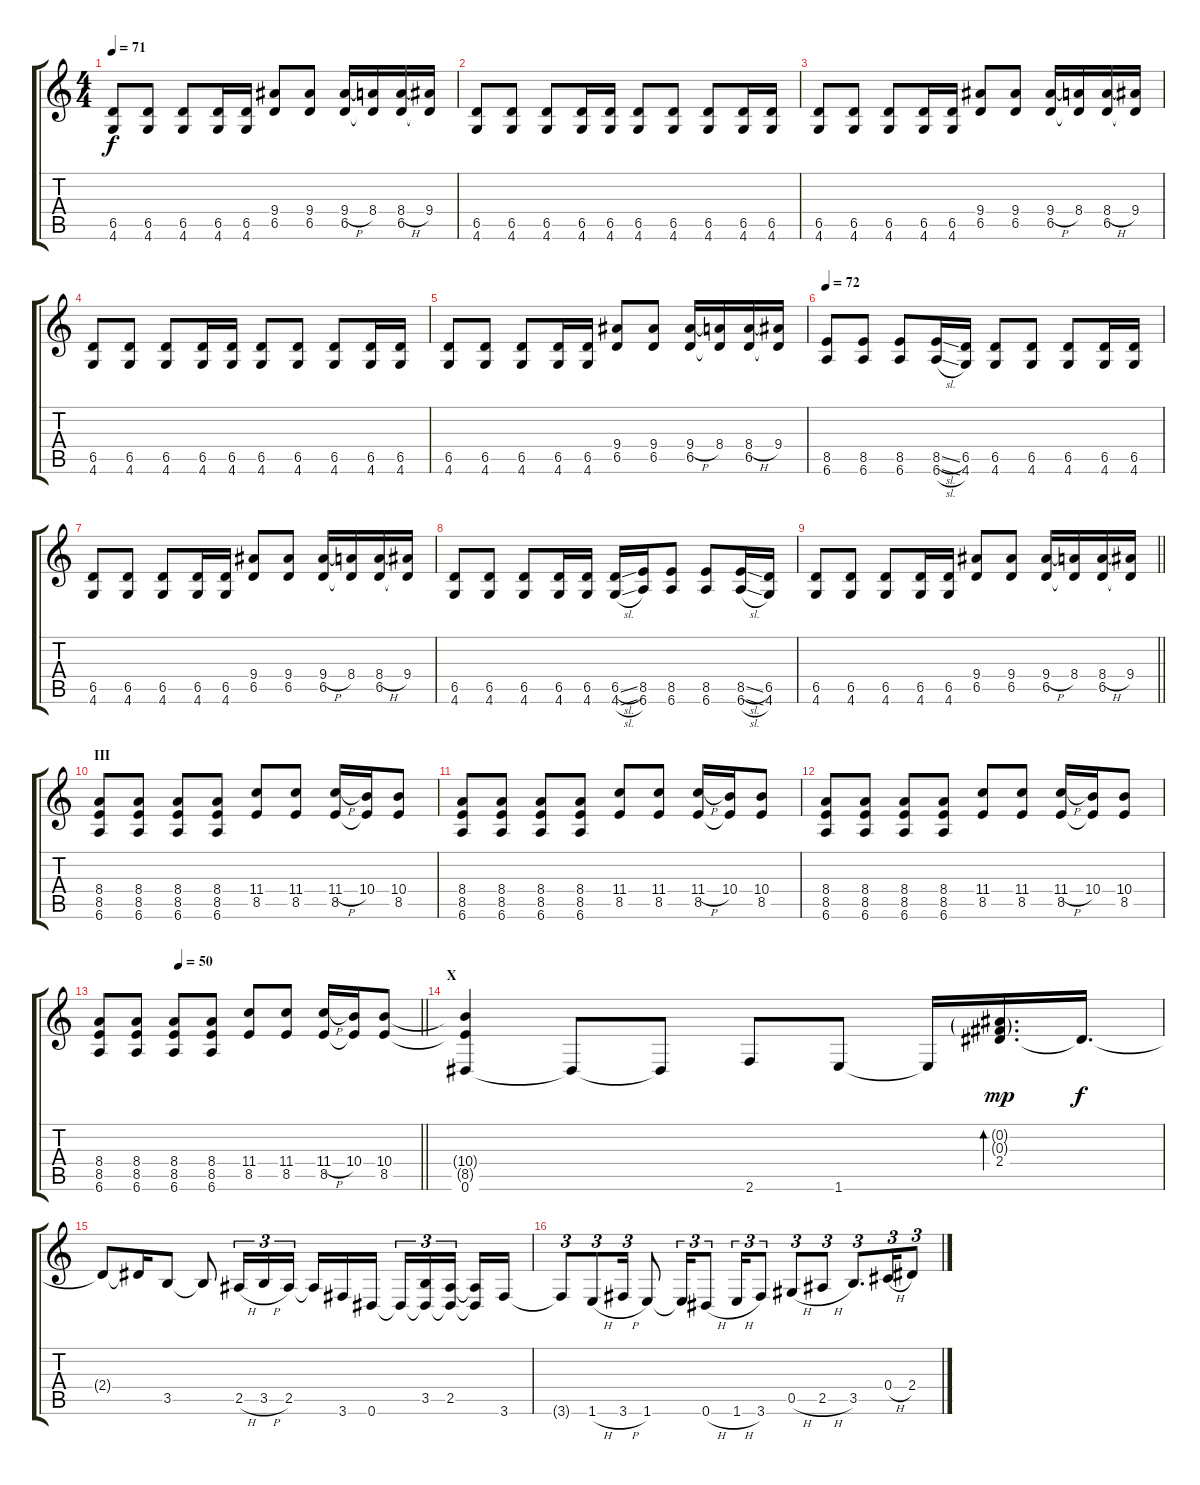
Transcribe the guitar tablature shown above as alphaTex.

\track "" {instrument overdrivenguitar}
\staff {score tabs}
\tuning (Eb4 Bb3 Gb3 Db3 Ab2 Eb2) {hide}
\ts (4 4)
\tempo 71
\clef g2
\ks c
(6.5 4.6).8{dy f} (6.5 4.6).8 (6.5 4.6).8 (6.5 4.6).16 (6.5 4.6).16 (9.4 6.5).8 (9.4 6.5).8 (9.4{h} 6.5).16 (8.4 6.5{t}).16 (8.4{h} 6.5).16 (9.4 6.5{t}).16 |
(6.5 4.6).8 (6.5 4.6).8 (6.5 4.6).8 (6.5 4.6).16 (6.5 4.6).16 (6.5 4.6).8 (6.5 4.6).8 (6.5 4.6).8 (6.5 4.6).16 (6.5 4.6).16 |
(6.5 4.6).8 (6.5 4.6).8 (6.5 4.6).8 (6.5 4.6).16 (6.5 4.6).16 (9.4 6.5).8 (9.4 6.5).8 (9.4{h} 6.5).16 (8.4 6.5{t}).16 (8.4{h} 6.5).16 (9.4 6.5{t}).16 |
(6.5 4.6).8 (6.5 4.6).8 (6.5 4.6).8 (6.5 4.6).16 (6.5 4.6).16 (6.5 4.6).8 (6.5 4.6).8 (6.5 4.6).8 (6.5 4.6).16 (6.5 4.6).16 |
(6.5 4.6).8 (6.5 4.6).8 (6.5 4.6).8 (6.5 4.6).16 (6.5 4.6).16 (9.4 6.5).8 (9.4 6.5).8 (9.4{h} 6.5).16 (8.4 6.5{t}).16 (8.4{h} 6.5).16 (9.4 6.5{t}).16 |
\tempo 72
(8.5 6.6).8 (8.5 6.6).8 (8.5 6.6).8 (8.5{sl} 6.6{sl}).16 (6.5 4.6).16 (6.5 4.6).8 (6.5 4.6).8 (6.5 4.6).8 (6.5 4.6).16 (6.5 4.6).16 |
(6.5 4.6).8 (6.5 4.6).8 (6.5 4.6).8 (6.5 4.6).16 (6.5 4.6).16 (9.4 6.5).8 (9.4 6.5).8 (9.4{h} 6.5).16 (8.4 6.5{t}).16 (8.4{h} 6.5).16 (9.4 6.5{t}).16 |
(6.5 4.6).8 (6.5 4.6).8 (6.5 4.6).8 (6.5 4.6).16 (6.5 4.6).16 (6.5{sl} 4.6{sl}).16 (8.5 6.6).16 (8.5 6.6).8 (8.5 6.6).8 (8.5{sl} 6.6{sl}).16 (6.5 4.6).16 |
\barLineRight lightlight
(6.5 4.6).8 (6.5 4.6).8 (6.5 4.6).8 (6.5 4.6).16 (6.5 4.6).16 (9.4 6.5).8 (9.4 6.5).8 (9.4{h} 6.5).16 (8.4 6.5{t}).16 (8.4{h} 6.5).16 (9.4 6.5{t}).16 |
\section ("" "III")
(8.4 8.5 6.6).8 (8.4 8.5 6.6).8 (8.4 8.5 6.6).8 (8.4 8.5 6.6).8 (11.4 8.5).8 (11.4 8.5).8 (11.4{h} 8.5).16 (10.4 8.5{t}).16 (10.4 8.5).8 |
(8.4 8.5 6.6).8 (8.4 8.5 6.6).8 (8.4 8.5 6.6).8 (8.4 8.5 6.6).8 (11.4 8.5).8 (11.4 8.5).8 (11.4{h} 8.5).16 (10.4 8.5{t}).16 (10.4 8.5).8 |
(8.4 8.5 6.6).8 (8.4 8.5 6.6).8 (8.4 8.5 6.6).8 (8.4 8.5 6.6).8 (11.4 8.5).8 (11.4 8.5).8 (11.4{h} 8.5).16 (10.4 8.5{t}).16 (10.4 8.5).8 |
\tempo (50 0.25)
\barLineRight lightlight
(8.4 8.5 6.6).8 (8.4 8.5 6.6).8 (8.4 8.5 6.6).8 (8.4 8.5 6.6).8 (11.4 8.5).8 (11.4 8.5).8 (11.4{h} 8.5).16 (10.4 8.5{t}).16 (10.4 8.5).8 |
\section ("" "X")
(10.4{t} 8.5{t} 0.6).4 0.6{t}.8 0.6{t}.8 2.6.8 1.6.8 1.6{t}.16 (0.2{g} 0.3{g} 2.4).16{d bd 60 dy mp} 2.4{t}.16{d dy f} |
2.4{t}.8 2.4{t}.16 3.5.8 3.5{t}.8 2.5{h}.16{tu (3 2)} 3.5{h}.16{tu (3 2)} 2.5.16{tu (3 2) beam splitsecondary} 2.5{t}.16 3.6.16 0.6.16 0.6{t}.16{tu (3 2)} (3.5 0.6{t}).16{tu (3 2)} (2.5 0.6{t}).16{tu (3 2) beam splitsecondary} (2.5{t} 0.6{t}).16 3.6.16 |
3.6{t}.8{tu (3 2)} 1.6{h}.8{tu (3 2)} 3.6{h}.16{tu (3 2)} 1.6.8 1.6{t}.16{tu (3 2)} 0.6{h}.8{tu (3 2)} 1.6{h}.16{tu (3 2)} 3.6.8{tu (3 2)} 0.5{h}.8{tu (3 2)} 2.5{h}.8{tu (3 2)} 3.5.8{d tu (3 2)} 0.4{h}.16{tu (3 2)} 2.4.8{tu (3 2)}
